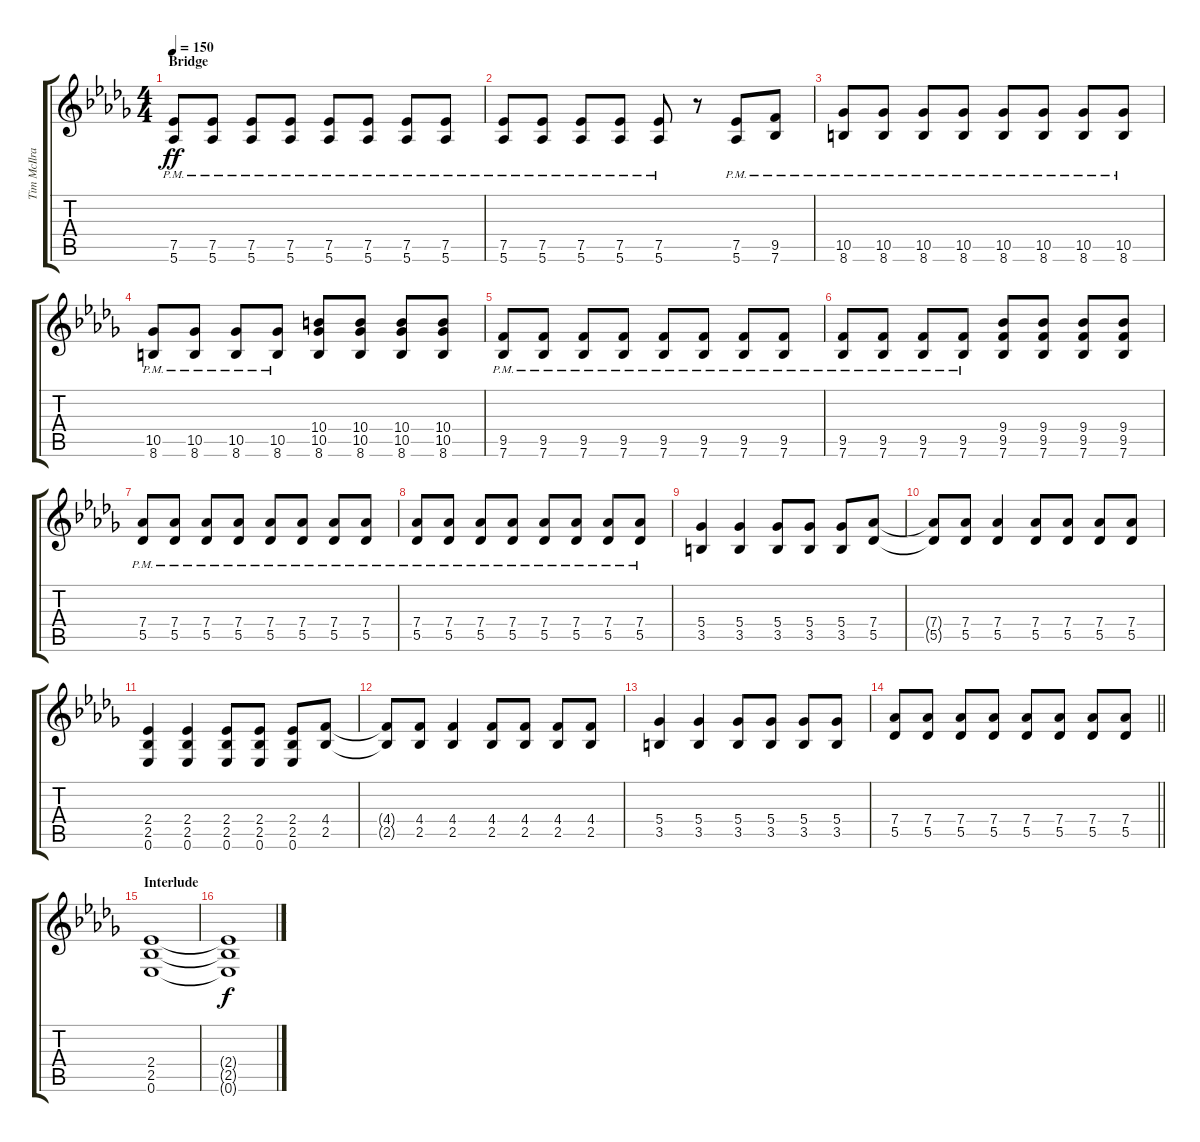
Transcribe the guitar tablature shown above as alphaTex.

\track ("Tim McIlrath - Guitar One" "Tim McIlra") {instrument distortionguitar}
\staff {score tabs}
\tuning (Eb4 Bb3 Gb3 Db3 Ab2 Eb2) {hide}
\ts (4 4)
\section ("" "Bridge")
\tempo 150
\clef g2
\ks db
(7.5{pm} 5.6{pm}).8{dy ff} (7.5{pm} 5.6{pm}).8 (7.5{pm} 5.6{pm}).8 (7.5{pm} 5.6{pm}).8 (7.5{pm} 5.6{pm}).8 (7.5{pm} 5.6{pm}).8 (7.5{pm} 5.6{pm}).8 (7.5{pm} 5.6{pm}).8 |
(7.5{pm} 5.6{pm}).8 (7.5{pm} 5.6{pm}).8 (7.5{pm} 5.6{pm}).8 (7.5{pm} 5.6{pm}).8 (7.5{pm} 5.6{pm}).8 r.8 (7.5{pm} 5.6{pm}).8 (9.5{pm} 7.6{pm}).8 |
(10.5{pm} 8.6{pm}).8 (10.5{pm} 8.6{pm}).8 (10.5{pm} 8.6{pm}).8 (10.5{pm} 8.6{pm}).8 (10.5{pm} 8.6{pm}).8 (10.5{pm} 8.6{pm}).8 (10.5{pm} 8.6{pm}).8 (10.5{pm} 8.6{pm}).8 |
(10.5{pm} 8.6{pm}).8 (10.5{pm} 8.6{pm}).8 (10.5{pm} 8.6{pm}).8 (10.5{pm} 8.6{pm}).8 (10.4 10.5 8.6).8 (10.4 10.5 8.6).8 (10.4 10.5 8.6).8 (10.4 10.5 8.6).8 |
(9.5{pm} 7.6{pm}).8 (9.5{pm} 7.6{pm}).8 (9.5{pm} 7.6{pm}).8 (9.5{pm} 7.6{pm}).8 (9.5{pm} 7.6{pm}).8 (9.5{pm} 7.6{pm}).8 (9.5{pm} 7.6{pm}).8 (9.5{pm} 7.6{pm}).8 |
(9.5{pm} 7.6{pm}).8 (9.5{pm} 7.6{pm}).8 (9.5{pm} 7.6{pm}).8 (9.5{pm} 7.6{pm}).8 (9.4 9.5 7.6).8 (9.4 9.5 7.6).8 (9.4 9.5 7.6).8 (9.4 9.5 7.6).8 |
(7.4{pm} 5.5{pm}).8 (7.4{pm} 5.5{pm}).8 (7.4{pm} 5.5{pm}).8 (7.4{pm} 5.5{pm}).8 (7.4{pm} 5.5{pm}).8 (7.4{pm} 5.5{pm}).8 (7.4{pm} 5.5{pm}).8 (7.4{pm} 5.5{pm}).8 |
(7.4{pm} 5.5{pm}).8 (7.4{pm} 5.5{pm}).8 (7.4{pm} 5.5{pm}).8 (7.4{pm} 5.5{pm}).8 (7.4{pm} 5.5{pm}).8 (7.4{pm} 5.5{pm}).8 (7.4{pm} 5.5{pm}).8 (7.4{pm} 5.5{pm}).8 |
(5.4 3.5).4{volume 8 balance 12} (5.4 3.5).4 (5.4 3.5).8 (5.4 3.5).8 (5.4 3.5).8 (7.4 5.5).8 |
(7.4{t} 5.5{t}).8 (7.4 5.5).8 (7.4 5.5).4 (7.4 5.5).8 (7.4 5.5).8 (7.4 5.5).8 (7.4 5.5).8 |
(2.4 2.5 0.6).4 (2.4 2.5 0.6).4 (2.4 2.5 0.6).8 (2.4 2.5 0.6).8 (2.4 2.5 0.6).8 (4.4 2.5).8 |
(4.4{t} 2.5{t}).8 (4.4 2.5).8 (4.4 2.5).4 (4.4 2.5).8 (4.4 2.5).8 (4.4 2.5).8 (4.4 2.5).8 |
(5.4 3.5).4 (5.4 3.5).4 (5.4 3.5).8 (5.4 3.5).8 (5.4 3.5).8 (5.4 3.5).8 |
\barLineRight lightlight
(7.4 5.5).8 (7.4 5.5).8 (7.4 5.5).8 (7.4 5.5).8 (7.4 5.5).8 (7.4 5.5).8 (7.4 5.5).8 (7.4 5.5).8 |
\section ("" "Interlude")
(2.4 2.5 0.6).1{balance 16} |
(2.4{t} 2.5{t} 0.6{t}).1{dy f}
